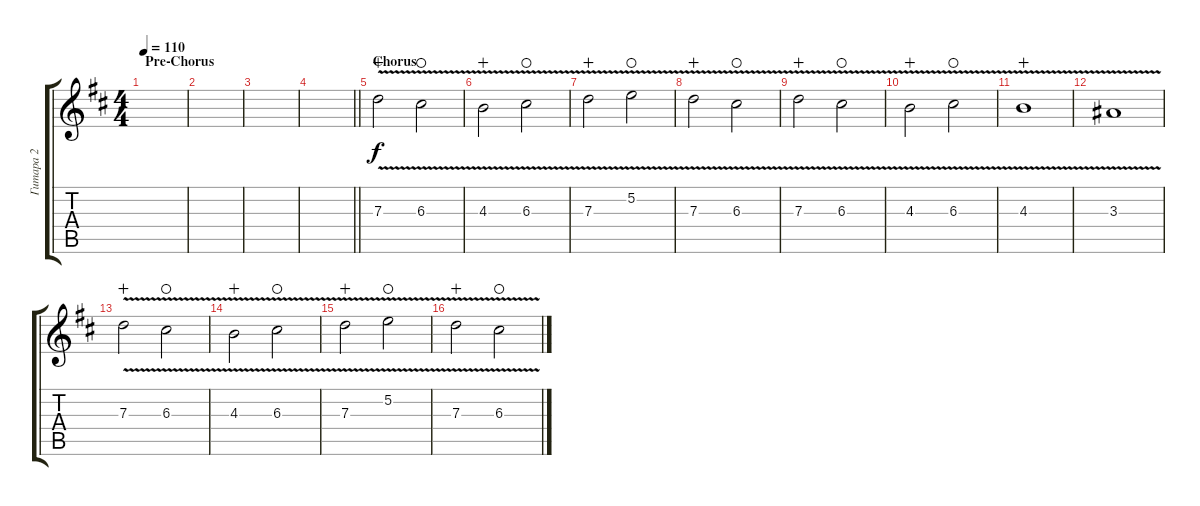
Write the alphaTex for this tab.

\track ("Гитара 2" "Гитара 2") {instrument distortionguitar}
\staff {score tabs}
\tuning (E4 B3 G3 D3 A2 E2) {hide}
\ts (4 4)
\section ("" "Pre-Chorus")
\tempo 110
\clef g2
\ks bminor
|
|
|
\barLineRight lightlight
|
\section ("" "Chorus")
7.3{v}.2{wahc} 6.3{v}.2{waho} |
4.3{v}.2{wahc} 6.3{v}.2{waho} |
7.3{v}.2{wahc} 5.2{v}.2{waho} |
7.3{v}.2{wahc} 6.3{v}.2{waho} |
7.3{v}.2{wahc} 6.3{v}.2{waho} |
4.3{v}.2{wahc} 6.3{v}.2{waho} |
4.3{v}.1{wahc} |
3.3{v}.1 |
7.3{v}.2{wahc} 6.3{v}.2{waho} |
4.3{v}.2{wahc} 6.3{v}.2{waho} |
7.3{v}.2{wahc} 5.2{v}.2{waho} |
7.3{v}.2{wahc} 6.3{v}.2{waho}
